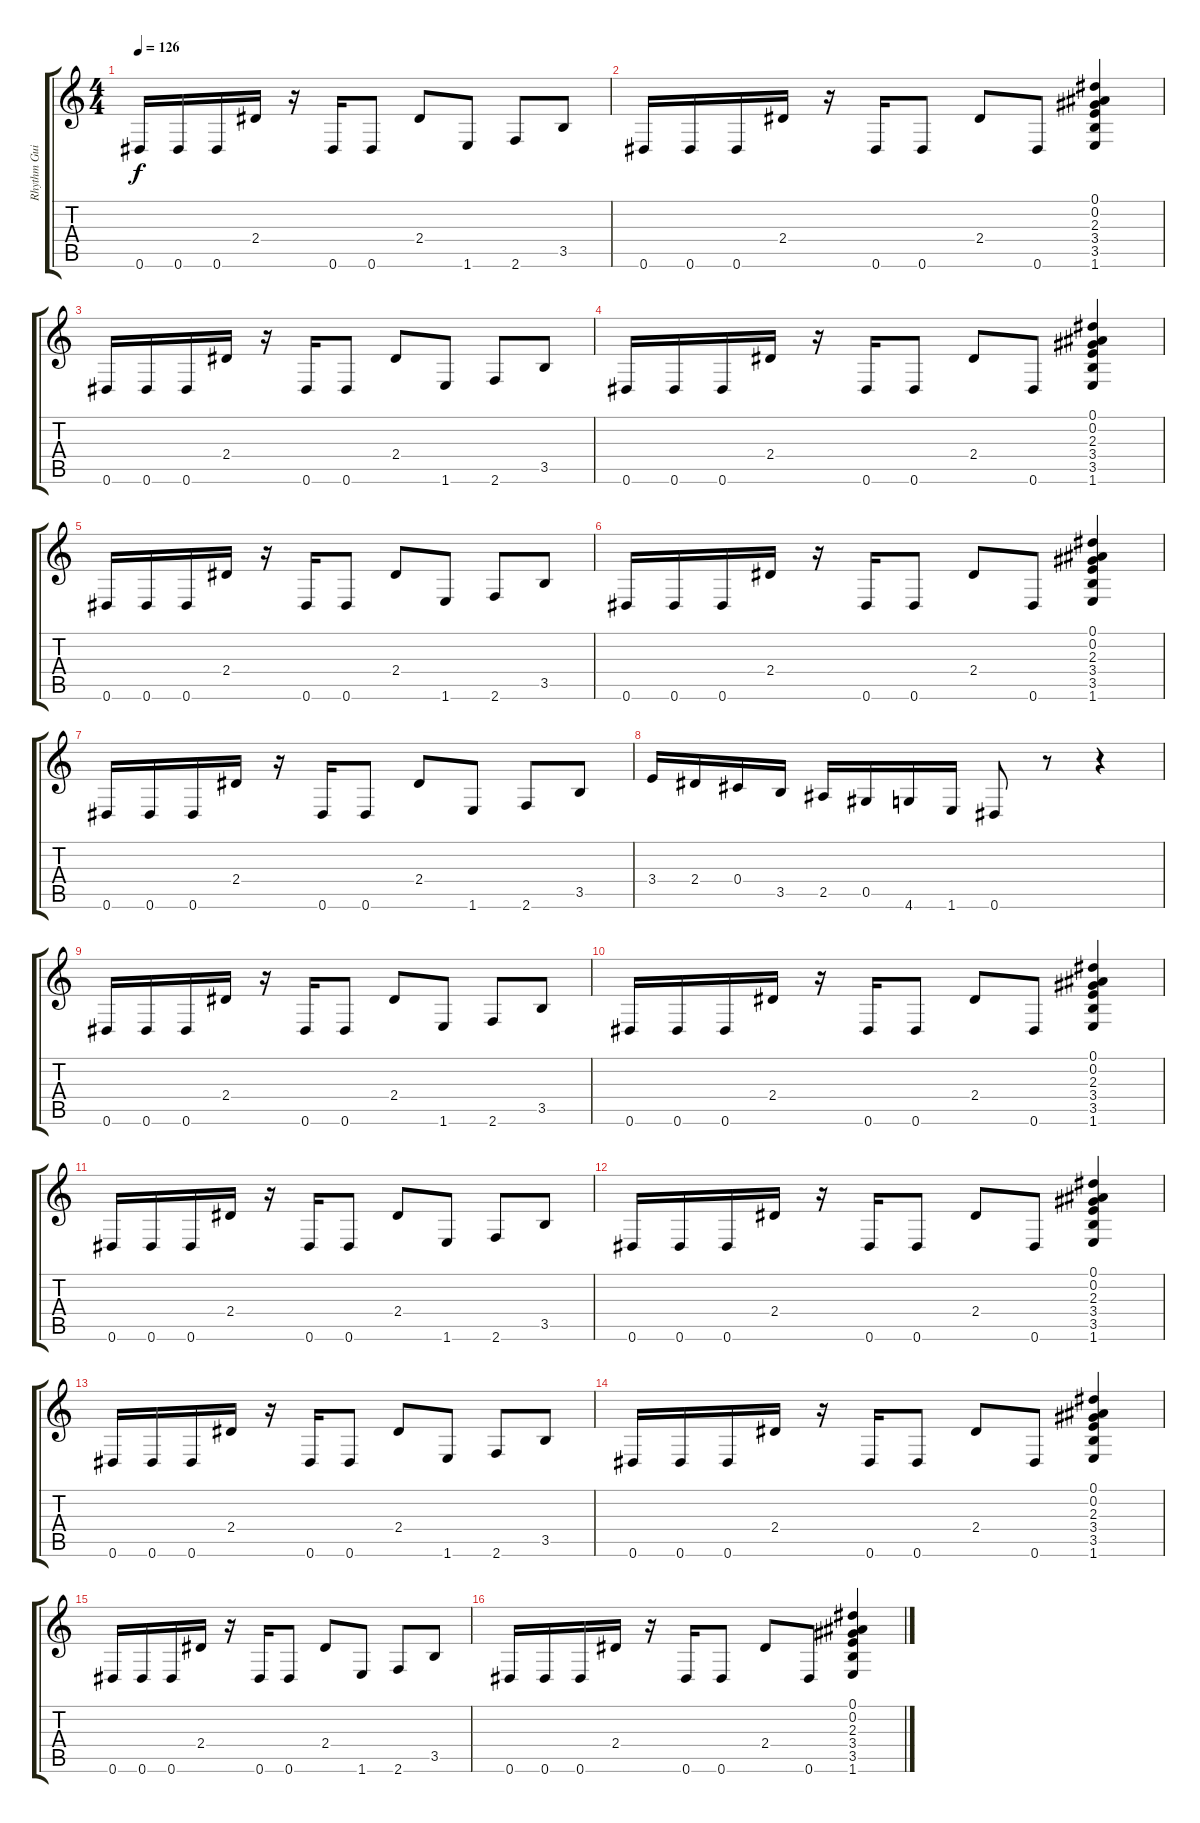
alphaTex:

\track ("Rhythm Guitar" "Rhythm Gui") {instrument distortionguitar}
\staff {score tabs}
\tuning (Eb4 Bb3 Gb3 Db3 Ab2 Eb2) {hide}
\ts (4 4)
\tempo 126
\clef g2
\ks c
0.6.16{dy f instrument distortionguitar} 0.6.16 0.6.16 2.4.16 r.16 0.6.16 0.6.8 2.4.8 1.6.8 2.6.8 3.5.8 |
0.6.16 0.6.16 0.6.16 2.4.16 r.16 0.6.16 0.6.8 2.4.8 0.6.8 (0.1 0.2 2.3 3.4 3.5 1.6).4 |
0.6.16 0.6.16 0.6.16 2.4.16 r.16 0.6.16 0.6.8 2.4.8 1.6.8 2.6.8 3.5.8 |
0.6.16 0.6.16 0.6.16 2.4.16 r.16 0.6.16 0.6.8 2.4.8 0.6.8 (0.1 0.2 2.3 3.4 3.5 1.6).4 |
0.6.16 0.6.16 0.6.16 2.4.16 r.16 0.6.16 0.6.8 2.4.8 1.6.8 2.6.8 3.5.8 |
0.6.16 0.6.16 0.6.16 2.4.16 r.16 0.6.16 0.6.8 2.4.8 0.6.8 (0.1 0.2 2.3 3.4 3.5 1.6).4 |
0.6.16 0.6.16 0.6.16 2.4.16 r.16 0.6.16 0.6.8 2.4.8 1.6.8 2.6.8 3.5.8 |
3.4.16 2.4.16 0.4.16 3.5.16 2.5.16 0.5.16 4.6.16 1.6.16 0.6.8 r.8 r.4 |
0.6.16 0.6.16 0.6.16 2.4.16 r.16 0.6.16 0.6.8 2.4.8 1.6.8 2.6.8 3.5.8 |
0.6.16 0.6.16 0.6.16 2.4.16 r.16 0.6.16 0.6.8 2.4.8 0.6.8 (0.1 0.2 2.3 3.4 3.5 1.6).4 |
0.6.16 0.6.16 0.6.16 2.4.16 r.16 0.6.16 0.6.8 2.4.8 1.6.8 2.6.8 3.5.8 |
0.6.16 0.6.16 0.6.16 2.4.16 r.16 0.6.16 0.6.8 2.4.8 0.6.8 (0.1 0.2 2.3 3.4 3.5 1.6).4 |
0.6.16 0.6.16 0.6.16 2.4.16 r.16 0.6.16 0.6.8 2.4.8 1.6.8 2.6.8 3.5.8 |
0.6.16 0.6.16 0.6.16 2.4.16 r.16 0.6.16 0.6.8 2.4.8 0.6.8 (0.1 0.2 2.3 3.4 3.5 1.6).4 |
0.6.16 0.6.16 0.6.16 2.4.16 r.16 0.6.16 0.6.8 2.4.8 1.6.8 2.6.8 3.5.8 |
0.6.16 0.6.16 0.6.16 2.4.16 r.16 0.6.16 0.6.8 2.4.8 0.6.8 (0.1 0.2 2.3 3.4 3.5 1.6).4
